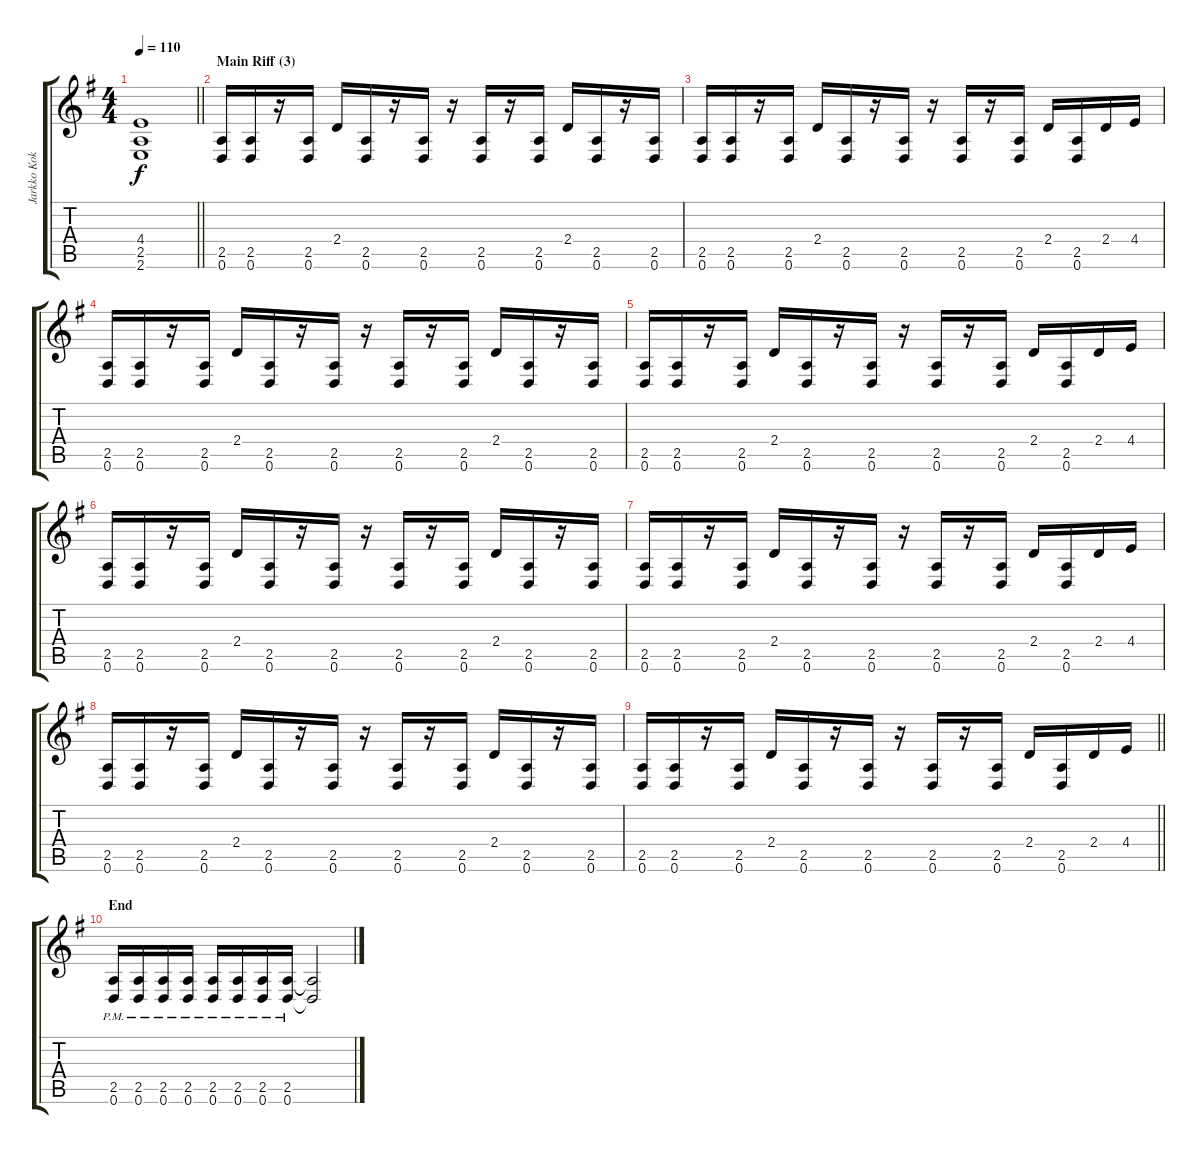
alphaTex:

\track ("Jarkko Kokko (guitar)" "Jarkko Kok") {instrument distortionguitar}
\staff {score tabs}
\tuning (D4 A3 F3 C3 G2 D2) {hide}
\ts (4 4)
\tempo 110
\clef g2
\barLineRight lightlight
\ks eminor
(4.4 2.5 2.6).1{dy f} |
\section ("" "Main Riff (3)")
(2.5 0.6).16 (2.5 0.6).16 r.16 (2.5 0.6).16 2.4.16 (2.5 0.6).16 r.16 (2.5 0.6).16 r.16 (2.5 0.6).16 r.16 (2.5 0.6).16 2.4.16 (2.5 0.6).16 r.16 (2.5 0.6).16 |
(2.5 0.6).16 (2.5 0.6).16 r.16 (2.5 0.6).16 2.4.16 (2.5 0.6).16 r.16 (2.5 0.6).16 r.16 (2.5 0.6).16 r.16 (2.5 0.6).16 2.4.16 (2.5 0.6).16 2.4.16 4.4.16 |
(2.5 0.6).16 (2.5 0.6).16 r.16 (2.5 0.6).16 2.4.16 (2.5 0.6).16 r.16 (2.5 0.6).16 r.16 (2.5 0.6).16 r.16 (2.5 0.6).16 2.4.16 (2.5 0.6).16 r.16 (2.5 0.6).16 |
(2.5 0.6).16 (2.5 0.6).16 r.16 (2.5 0.6).16 2.4.16 (2.5 0.6).16 r.16 (2.5 0.6).16 r.16 (2.5 0.6).16 r.16 (2.5 0.6).16 2.4.16 (2.5 0.6).16 2.4.16 4.4.16 |
(2.5 0.6).16 (2.5 0.6).16 r.16 (2.5 0.6).16 2.4.16 (2.5 0.6).16 r.16 (2.5 0.6).16 r.16 (2.5 0.6).16 r.16 (2.5 0.6).16 2.4.16 (2.5 0.6).16 r.16 (2.5 0.6).16 |
(2.5 0.6).16 (2.5 0.6).16 r.16 (2.5 0.6).16 2.4.16 (2.5 0.6).16 r.16 (2.5 0.6).16 r.16 (2.5 0.6).16 r.16 (2.5 0.6).16 2.4.16 (2.5 0.6).16 2.4.16 4.4.16 |
(2.5 0.6).16 (2.5 0.6).16 r.16 (2.5 0.6).16 2.4.16 (2.5 0.6).16 r.16 (2.5 0.6).16 r.16 (2.5 0.6).16 r.16 (2.5 0.6).16 2.4.16 (2.5 0.6).16 r.16 (2.5 0.6).16 |
\barLineRight lightlight
(2.5 0.6).16 (2.5 0.6).16 r.16 (2.5 0.6).16 2.4.16 (2.5 0.6).16 r.16 (2.5 0.6).16 r.16 (2.5 0.6).16 r.16 (2.5 0.6).16 2.4.16 (2.5 0.6).16 2.4.16 4.4.16 |
\section ("" "End")
(2.5{pm} 0.6{pm}).16 (2.5{pm} 0.6{pm}).16 (2.5{pm} 0.6{pm}).16 (2.5{pm} 0.6{pm}).16 (2.5{pm} 0.6{pm}).16 (2.5{pm} 0.6{pm}).16 (2.5{pm} 0.6{pm}).16 (2.5{pm} 0.6{pm}).16 (2.5{t} 0.6{t}).2
